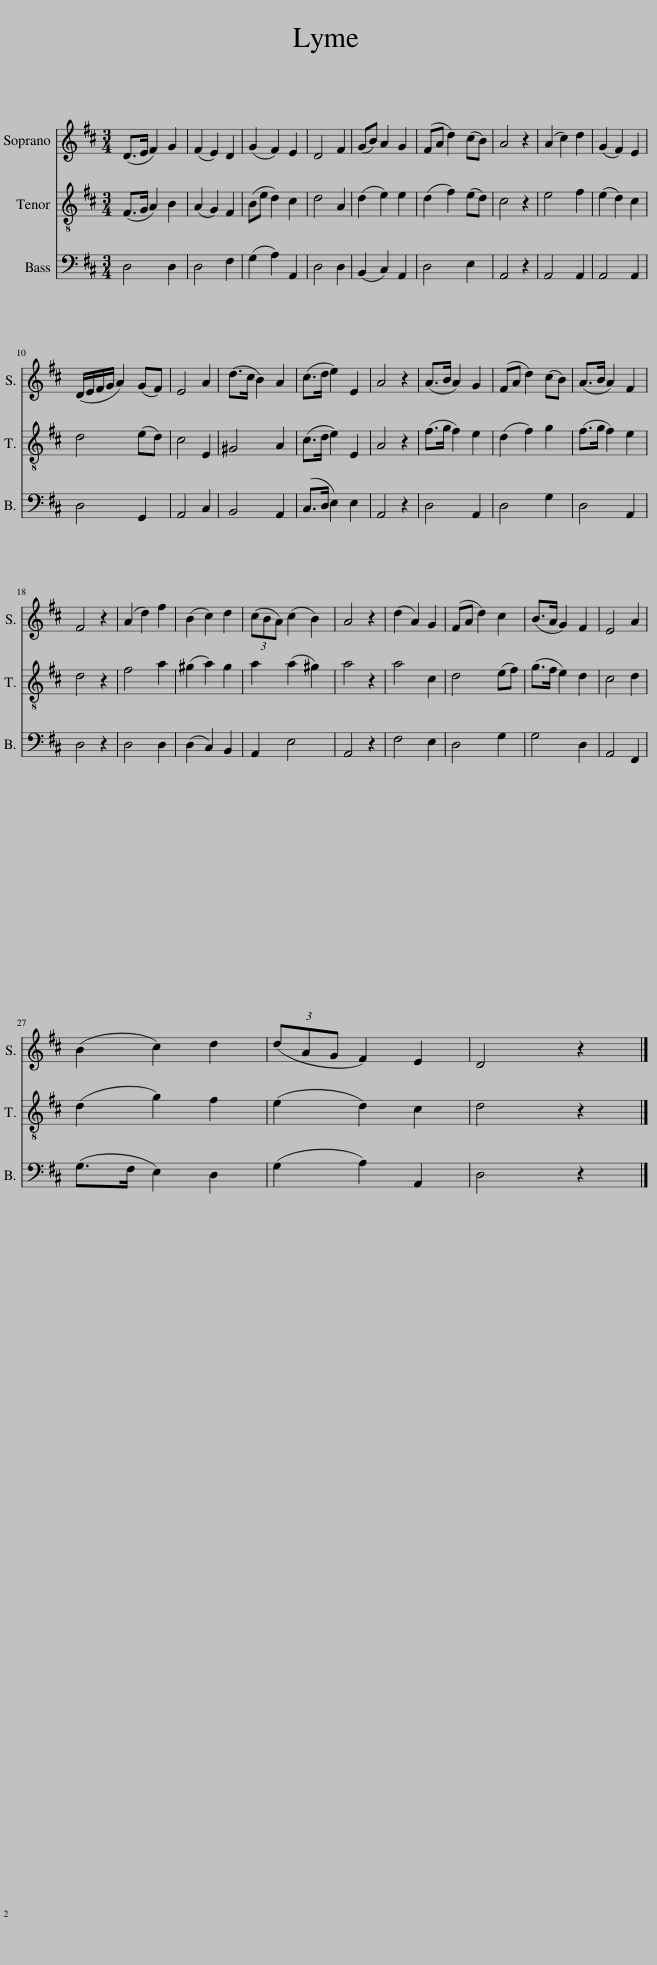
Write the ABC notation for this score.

X:1
%%score 1 2 3
L:1/8
M:3/4
I:linebreak $
K:D
V:1 treble
V:2 treble-8
V:3 bass
V:1
 (D>E F2) G2 | (F2 E2) D2 | (G2 F2) E2 | D4 F2 | (GB) A2 G2 | %5
 (FA d2) (cB) | A4 z2 | (A2 c2) d2 | (G2 F2) E2 |$ (D/E/F/G/ A2) (GF) | %10
 E4 A2 | (d>c B2) A2 | (c>d e2) E2 | A4 z2 | (A>B A2) G2 | %15
 (FA d2) (cB) | (A>B A2) F2 |$ F4 z2 | (A2 d2) f2 | (B2 c2) d2 | %20
 (3(cBA) (c2 B2) | A4 z2 | (d2 A2) G2 | (FA d2) c2 | (B>A G2) F2 | %25
 E4 A2 |$ (B2 c2) d2 | (3(dAG F2) E2 | D4 z2 |] %29
V:2
 (F>G A2) B2 | (A2 G2) F2 | (Be d2) c2 | d4 A2 | (d2 e2) e2 | %5
 (d2 f2) (ed) | c4 z2 | e4 f2 | (e2 d2) c2 |$ d4 (ed) | %10
 c4 E2 | ^G4 A2 | (c>d e2) E2 | A4 z2 | (f>g f2) e2 | %15
 (d2 f2) g2 | (f>g f2) e2 |$ d4 z2 | f4 a2 | (^g2 a2) g2 | %20
 a2 (a2 ^g2) | a4 z2 | a4 c2 | d4 (ef) | (g>f e2) d2 | %25
 c4 d2 |$ (d2 g2) f2 | (e2 d2) c2 | d4 z2 |] %29
V:3
 D,4 D,2 | D,4 F,2 | (G,2 A,2) A,,2 | D,4 D,2 | (B,,2 C,2) A,,2 | %5
 D,4 E,2 | A,,4 z2 | A,,4 A,,2 | A,,4 A,,2 |$ D,4 G,,2 | %10
 A,,4 C,2 | B,,4 A,,2 | (C,>D, E,2) E,2 | A,,4 z2 | D,4 A,,2 | %15
 D,4 G,2 | D,4 A,,2 |$ D,4 z2 | D,4 D,2 | (D,2 C,2) B,,2 | %20
 A,,2 E,4 | A,,4 z2 | F,4 E,2 | D,4 G,2 | G,4 D,2 | %25
 A,,4 F,,2 |$ (G,>F, E,2) D,2 | (G,2 A,2) A,,2 | D,4 z2 |] %29
